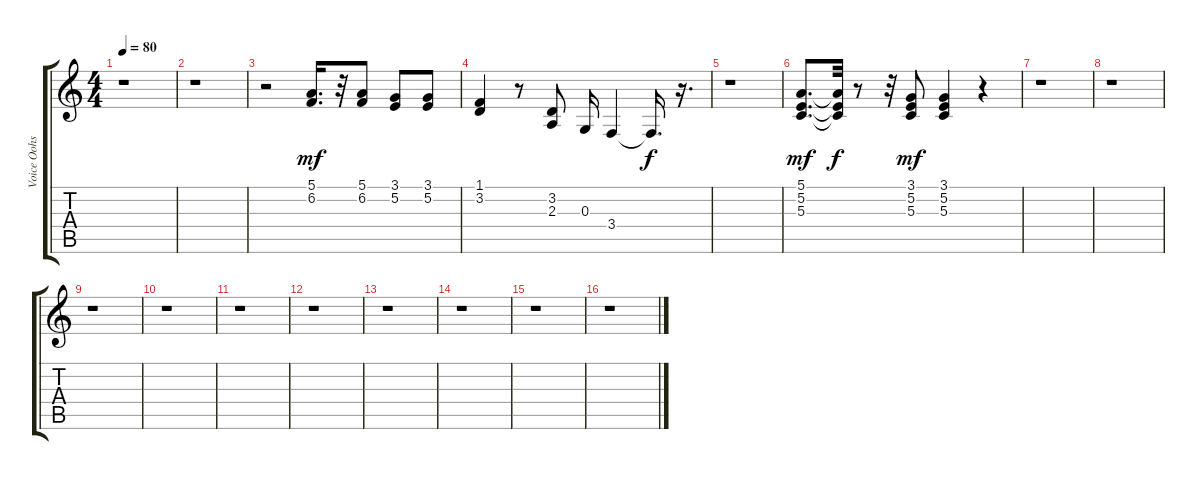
\track ("Voice Oohs" "Voice Oohs") {instrument voiceoohs}
\staff {score tabs}
\tuning (E4 B3 G3 D3 A2 E2) {hide}
\ts (4 4)
\tempo 80
\clef g2
\ks c
r.1{dy mf} |
r.1 |
r.2 (5.1 6.2).16{d} r.32 (5.1 6.2).8 (3.1 5.2).8 (3.1 5.2).8 |
(1.1 3.2).4 r.8 (3.2 2.3).8 0.3.16 3.4.4 3.4{t}.16{d dy f} r.16{d} |
r.1 |
(5.1 5.2 5.3).8{d dy mf} (5.1{t} 5.2{t} 5.3{t}).32{dy f} r.8 r.32 (3.1 5.2 5.3).8{dy mf} (3.1 5.2 5.3).4 r.4 |
r.1 |
r.1 |
r.1 |
r.1 |
r.1 |
r.1 |
r.1 |
r.1 |
r.1 |
r.1
